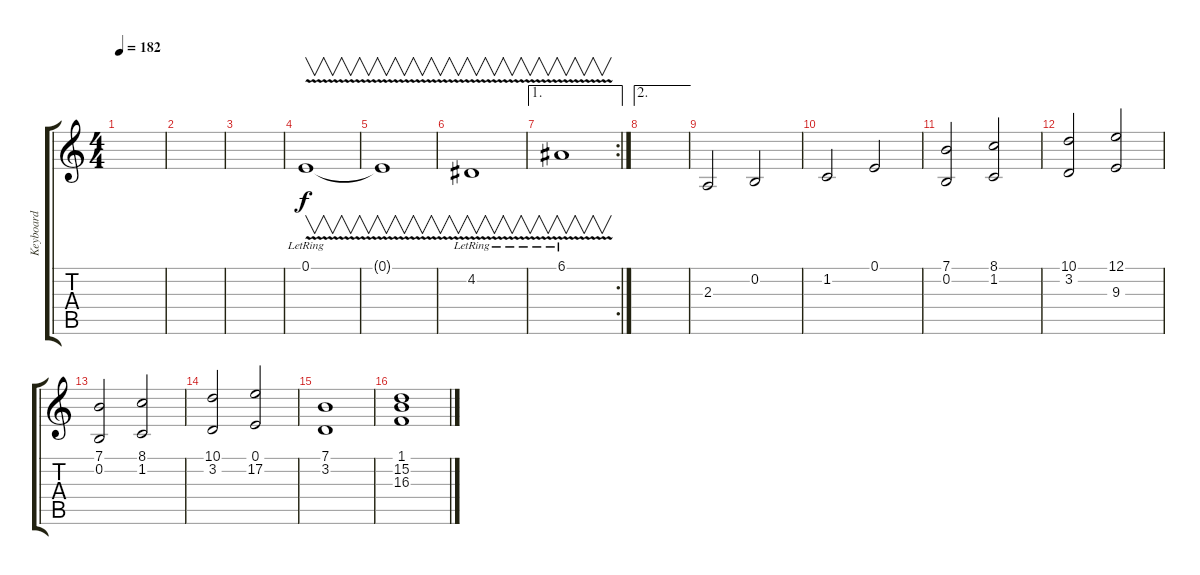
\track ("Keyboard" "Keyboard") {instrument fx7echoes}
\staff {score tabs}
\tuning (E4 B3 G3 D3 A2 E2) {hide}
\ts (4 4)
\tempo 182
\clef g2
\ks c
|
|
|
0.1{v lr}.1{v} |
0.1{v t}.1{v} |
4.2{v lr}.1{v} |
\ae 1
\rc 2
6.1{v lr}.1{v} |
\ae 2
|
2.3.2{instrument stringensemble1} 0.2.2 |
1.2.2 0.1.2 |
(7.1 0.2).2 (8.1 1.2).2 |
(10.1 3.2).2 (12.1 9.3).2 |
(7.1 0.2).2 (8.1 1.2).2 |
(10.1 3.2).2 (0.1 17.2).2 |
(7.1 3.2).1 |
(1.1 15.2 16.3).1
